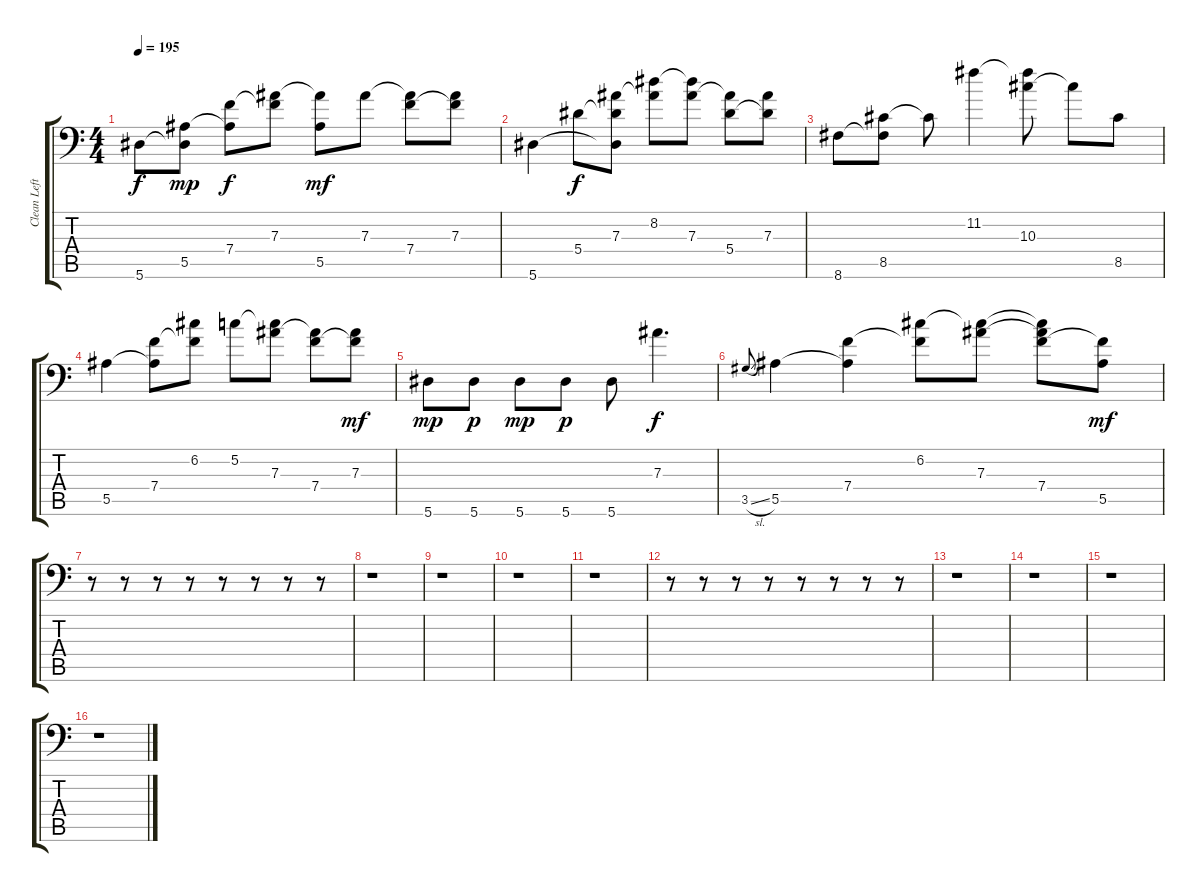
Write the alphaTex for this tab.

\track ("Clean Left" "Clean Left") {instrument electricguitarclean}
\staff {score tabs}
\tuning (C4 G3 Eb3 Bb2 F2 Bb1) {hide}
\ts (4 4)
\tempo 195
\clef f4
\ks c
5.6.8{dy f} (5.5 5.6{t}).8{dy mp} (7.4 5.5{t}).8{dy f} (7.3 7.4{t}).8 (7.3{t} 5.5).8{dy mf} 7.3.8 (7.3{t} 7.4).8 (7.3 7.4{t}).8 |
5.6.4 5.4.8{dy f} (7.3 5.4{t} 5.6{t}).8 (8.2 7.3{t}).8 (8.2{t} 7.3).8 (7.3{t} 5.4).8 (7.3 5.4{t}).8 |
8.6.8 (8.5 8.6{t}).8 8.5{t}.8 11.2.4 (11.2{t} 10.3).8 10.3{t}.8 8.5.8 |
5.5.4 (7.4 5.5{t}).8 (6.2 7.4{t}).8 5.2.8 (5.2{t} 7.3).8 (7.3{t} 7.4).8 (7.3 7.4{t}).8{dy mf} |
5.6.8{dy mp} 5.6.8{dy p} 5.6.8{dy mp} 5.6.8{dy p} 5.6.8 7.3.4{d dy f} |
3.5{sl}.8{gr onbeat} 5.5.4 (7.4 5.5{t}).4 (6.2 7.4{t}).8 (6.2{t} 7.3).8 (6.2{t} 7.3{t} 7.4).8 (7.4{t} 5.5).8{dy mf} |
r.8 r.8 r.8 r.8 r.8 r.8 r.8 r.8 |
r.1 |
r.1 |
r.1 |
r.1 |
r.8 r.8 r.8 r.8 r.8 r.8 r.8 r.8 |
r.1 |
r.1 |
r.1 |
r.1
